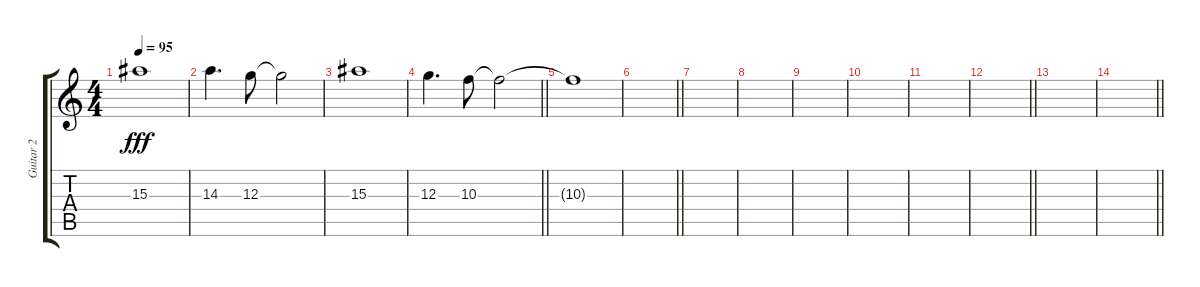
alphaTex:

\track ("Guitar 2" "Guitar 2") {instrument distortionguitar}
\staff {score tabs}
\tuning (E4 B3 G3 D3 A2 E2) {hide}
\ts (4 4)
\tempo 95
\clef g2
\ks c
15.3.1{dy fff} |
14.3.4{d} 12.3.8 12.3{t}.2 |
15.3.1 |
\barLineRight lightlight
12.3.4{d} 10.3.8 10.3{t}.2 |
10.3{t}.1 |
\barLineRight lightlight
|
|
|
|
|
|
\barLineRight lightlight
|
|
\barLineRight lightlight
